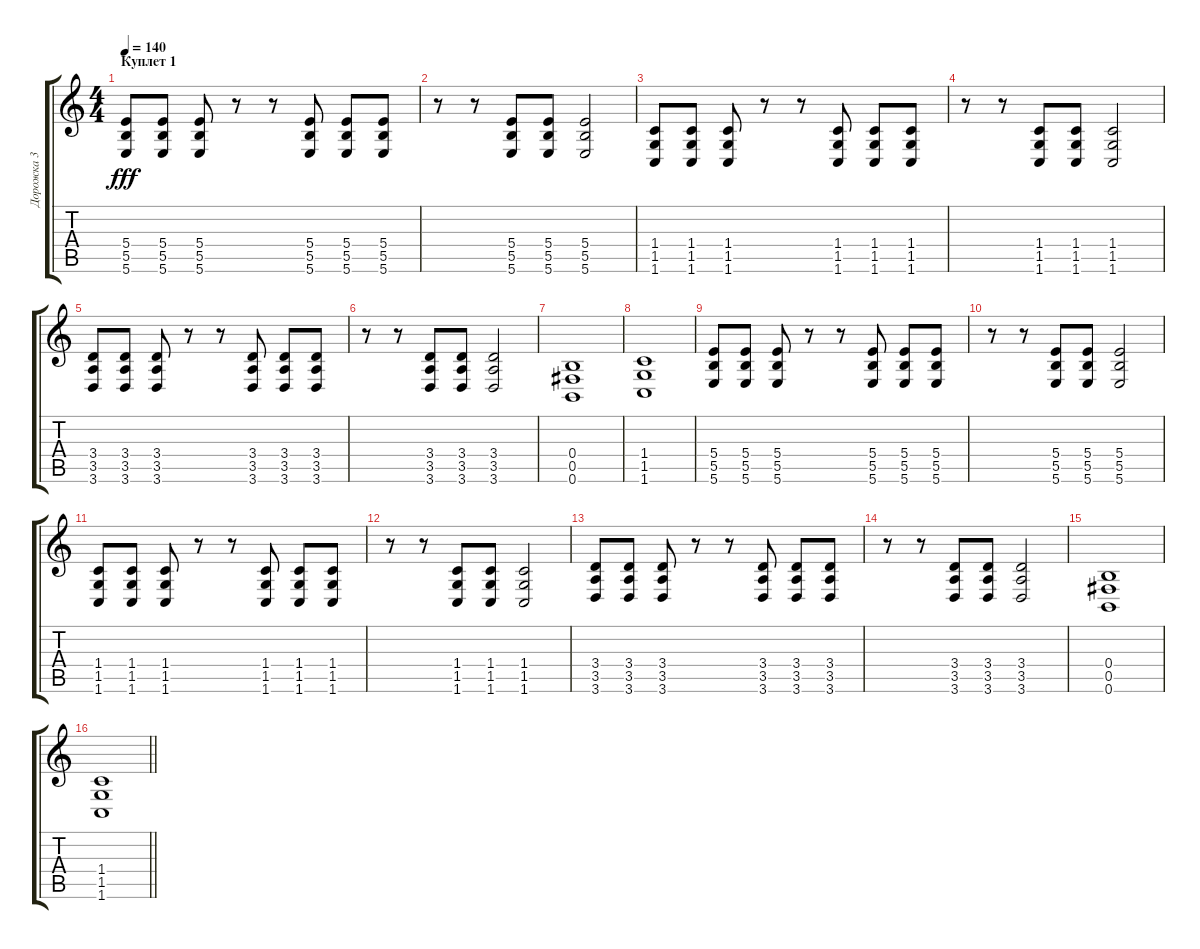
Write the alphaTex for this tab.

\track ("Дорожка 3" "Дорожка 3") {instrument distortionguitar}
\staff {score tabs}
\tuning (Db4 Ab3 E3 B2 Gb2 B1) {hide}
\ts (4 4)
\section ("" "Куплет 1")
\tempo 140
\clef g2
\ks c
(5.4 5.5 5.6).8{dy fff} (5.4 5.5 5.6).8 (5.4 5.5 5.6).8 r.8 r.8 (5.4 5.5 5.6).8 (5.4 5.5 5.6).8 (5.4 5.5 5.6).8 |
r.8 r.8 (5.4 5.5 5.6).8 (5.4 5.5 5.6).8 (5.4 5.5 5.6).2 |
(1.4 1.5 1.6).8 (1.4 1.5 1.6).8 (1.4 1.5 1.6).8 r.8 r.8 (1.4 1.5 1.6).8 (1.4 1.5 1.6).8 (1.4 1.5 1.6).8 |
r.8 r.8 (1.4 1.5 1.6).8 (1.4 1.5 1.6).8 (1.4 1.5 1.6).2 |
(3.4 3.5 3.6).8 (3.4 3.5 3.6).8 (3.4 3.5 3.6).8 r.8 r.8 (3.4 3.5 3.6).8 (3.4 3.5 3.6).8 (3.4 3.5 3.6).8 |
r.8 r.8 (3.4 3.5 3.6).8 (3.4 3.5 3.6).8 (3.4 3.5 3.6).2 |
(0.4 0.5 0.6).1 |
(1.4 1.5 1.6).1 |
(5.4 5.5 5.6).8 (5.4 5.5 5.6).8 (5.4 5.5 5.6).8 r.8 r.8 (5.4 5.5 5.6).8 (5.4 5.5 5.6).8 (5.4 5.5 5.6).8 |
r.8 r.8 (5.4 5.5 5.6).8 (5.4 5.5 5.6).8 (5.4 5.5 5.6).2 |
(1.4 1.5 1.6).8 (1.4 1.5 1.6).8 (1.4 1.5 1.6).8 r.8 r.8 (1.4 1.5 1.6).8 (1.4 1.5 1.6).8 (1.4 1.5 1.6).8 |
r.8 r.8 (1.4 1.5 1.6).8 (1.4 1.5 1.6).8 (1.4 1.5 1.6).2 |
(3.4 3.5 3.6).8 (3.4 3.5 3.6).8 (3.4 3.5 3.6).8 r.8 r.8 (3.4 3.5 3.6).8 (3.4 3.5 3.6).8 (3.4 3.5 3.6).8 |
r.8 r.8 (3.4 3.5 3.6).8 (3.4 3.5 3.6).8 (3.4 3.5 3.6).2 |
(0.4 0.5 0.6).1 |
\barLineRight lightlight
(1.4 1.5 1.6).1
